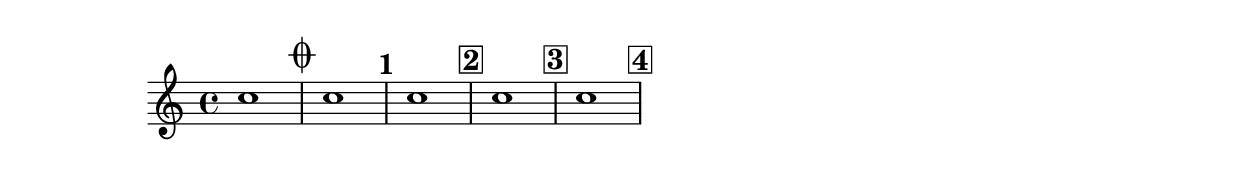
\header { texidoc= "

Marks can be printed as numbers.  
By setting @code{markFormatter} we may choose a different style of mark printing. Also, marks can be specified manually, with a markup argument" 
	  
      }

\version "2.1.22"
\score {
  \notes \relative c''{
    \set Score.markFormatter =  #format-mark-numbers 
  c1 | \mark \markup { \musicglyph #"scripts-coda" }
  c1 | \mark \default
  c1 | \mark \default
    \set Score.markFormatter =  #(lambda (mark  context)
	(make-bold-markup (make-box-markup (number->string mark))))
	
    c1 | \mark \default
    c1 | \mark \default
  }
}

